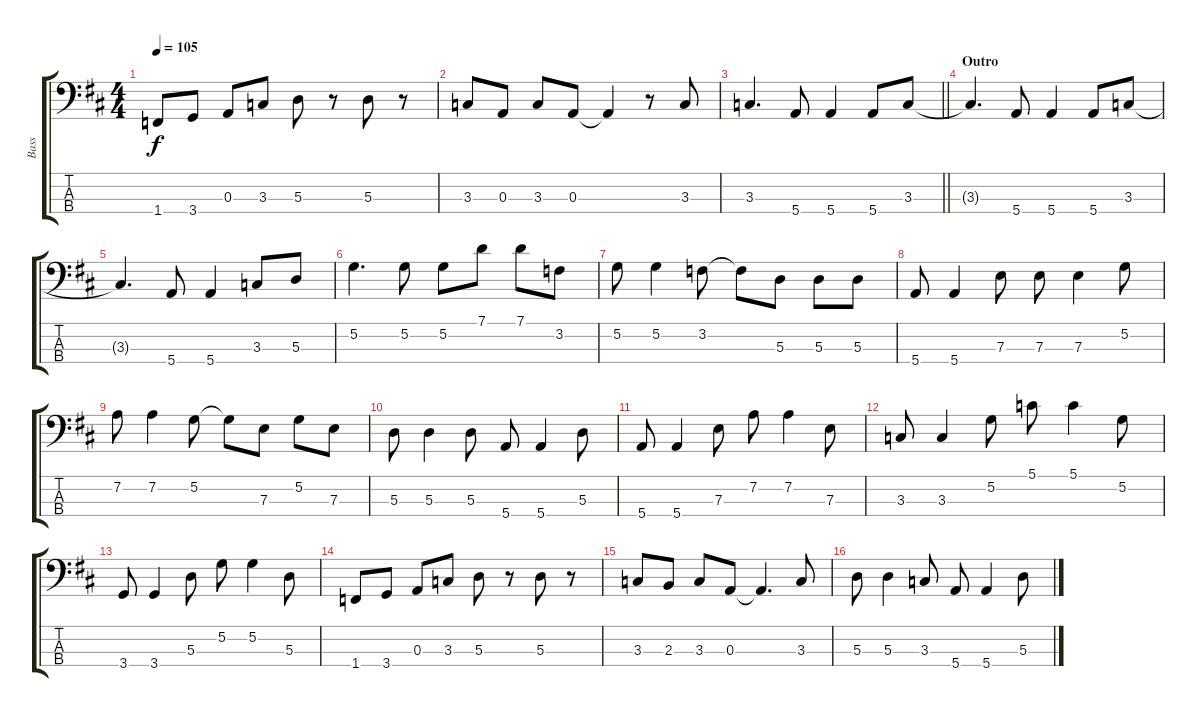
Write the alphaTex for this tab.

\track ("Bass" "Bass") {instrument electricbassfinger}
\staff {score tabs}
\tuning (G2 D2 A1 E1) {hide}
\ts (4 4)
\tempo 105
\clef f4
\ks d
1.4.8{dy f} 3.4.8 0.3.8 3.3.8 5.3.8 r.8 5.3.8 r.8 |
3.3.8 0.3.8 3.3.8 0.3.8 0.3{t}.4 r.8 3.3.8 |
\barLineRight lightlight
3.3.4{d} 5.4.8 5.4.4 5.4.8 3.3.8 |
\section ("" "Outro")
3.3{t}.4{d} 5.4.8 5.4.4 5.4.8 3.3.8 |
3.3{t}.4{d} 5.4.8 5.4.4 3.3.8 5.3.8 |
5.2.4{d} 5.2.8 5.2.8 7.1.8 7.1.8 3.2.8 |
5.2.8 5.2.4 3.2.8 3.2{t}.8 5.3.8 5.3.8 5.3.8 |
5.4.8 5.4.4 7.3.8 7.3.8 7.3.4 5.2.8 |
7.2.8 7.2.4 5.2.8 5.2{t}.8 7.3.8 5.2.8 7.3.8 |
5.3.8 5.3.4 5.3.8 5.4.8 5.4.4 5.3.8 |
5.4.8 5.4.4 7.3.8 7.2.8 7.2.4 7.3.8 |
3.3.8 3.3.4 5.2.8 5.1.8 5.1.4 5.2.8 |
3.4.8 3.4.4 5.3.8 5.2.8 5.2.4 5.3.8 |
1.4.8 3.4.8 0.3.8 3.3.8 5.3.8 r.8 5.3.8 r.8 |
3.3.8 2.3.8 3.3.8 0.3.8 0.3{t}.4{d} 3.3.8 |
5.3.8 5.3.4 3.3.8 5.4.8 5.4.4 5.3.8
